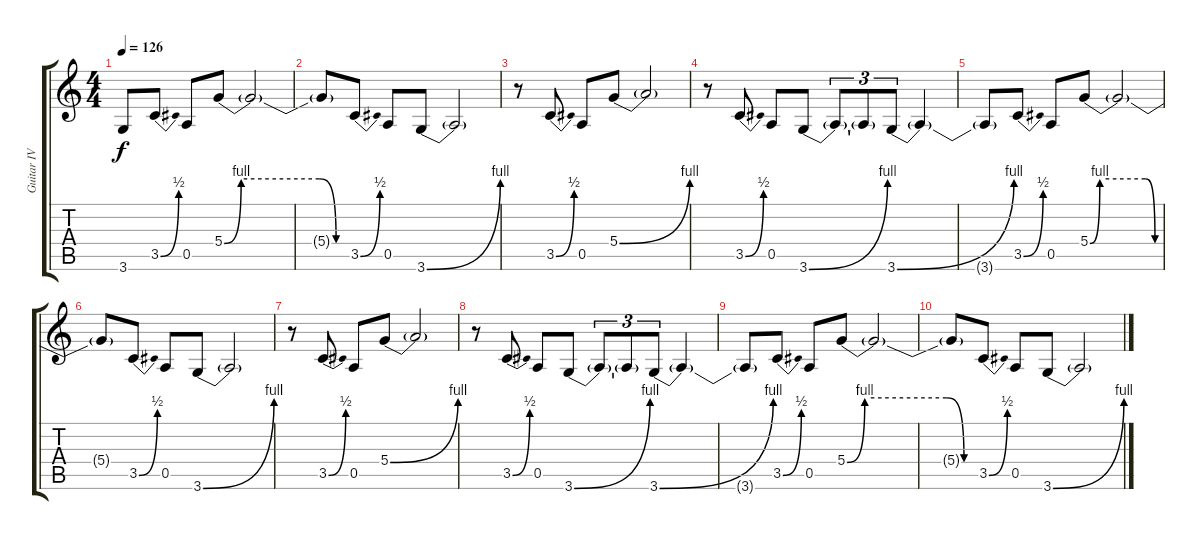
\track ("Guitar IV" "Guitar IV") {instrument overdrivenguitar}
\staff {score tabs}
\tuning (E4 B3 G3 D3 A2 E2) {hide}
\ts (4 4)
\tempo 126
\clef g2
\ks c
3.6{t}.8{dy f} 3.5{be (bend 0 0 60 2)}.8 0.5.8 5.4{be (custom 0 0 8 4 45 4 53 0 60 0)}.8 5.4{t}.2 |
5.4{t}.8 3.5{be (bend 0 0 60 2)}.8 0.5.8 3.6{be (bend 0 0 60 4)}.8 3.6{t}.2 |
r.8{volume 9} 3.5{be (bend 0 0 60 2)}.8 0.5.8 5.4{be (bend 0 0 60 4)}.8 5.4{t}.2 |
r.8 3.5{be (bend 0 0 60 2)}.8 0.5.8 3.6{be (bend 0 0 60 4)}.8 3.6{t}.8{tu (3 2)} 3.6{t}.8{tu (3 2)} 3.6{be (bend 0 0 60 4)}.8{tu (3 2)} 3.6{t}.4 |
3.6{t}.8{volume 7} 3.5{be (bend 0 0 60 2)}.8 0.5.8 5.4{be (custom 0 0 8 4 45 4 53 0 60 0)}.8 5.4{t}.2 |
5.4{t}.8 3.5{be (bend 0 0 60 2)}.8 0.5.8 3.6{be (bend 0 0 60 4)}.8 3.6{t}.2 |
r.8{volume 5} 3.5{be (bend 0 0 60 2)}.8 0.5.8 5.4{be (bend 0 0 60 4)}.8 5.4{t}.2 |
r.8 3.5{be (bend 0 0 60 2)}.8 0.5.8 3.6{be (bend 0 0 60 4)}.8 3.6{t}.8{tu (3 2)} 3.6{t}.8{tu (3 2)} 3.6{be (bend 0 0 60 4)}.8{tu (3 2)} 3.6{t}.4 |
3.6{t}.8{volume 0} 3.5{be (bend 0 0 60 2)}.8 0.5.8 5.4{be (custom 0 0 8 4 45 4 53 0 60 0)}.8 5.4{t}.2 |
5.4{t}.8 3.5{be (bend 0 0 60 2)}.8 0.5.8 3.6{be (bend 0 0 60 4)}.8 3.6{t}.2
